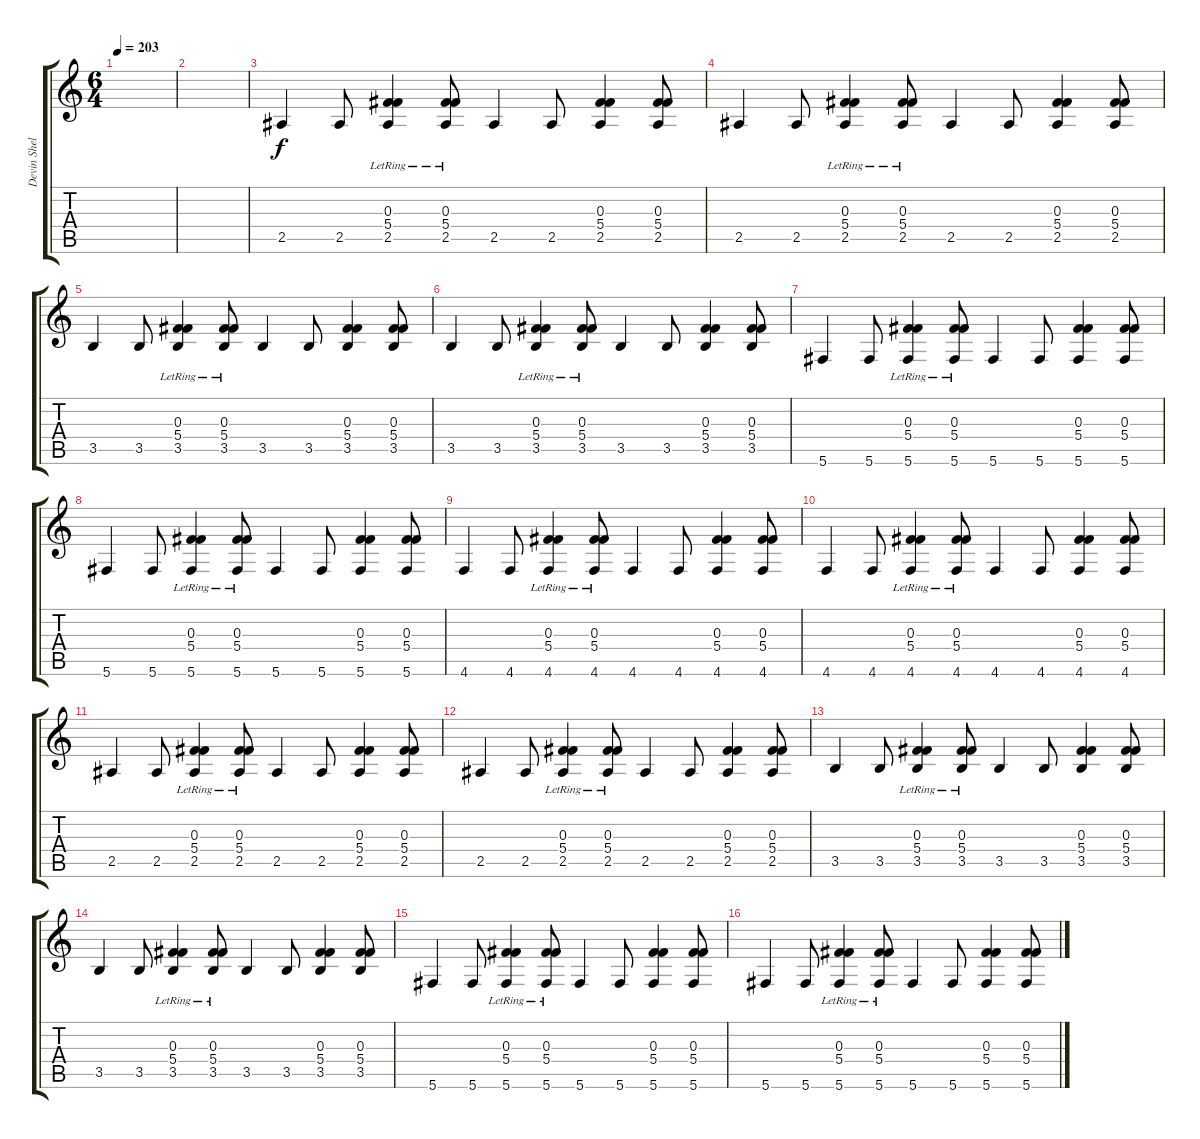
\track ("Devin Shelton (Clean Guitar)" "Devin Shel") {instrument electricguitarjazz}
\staff {score tabs}
\tuning (Eb4 Bb3 Gb3 Db3 Ab2 Db2) {hide}
\ts (6 4)
\tempo 203
\clef g2
\ks c
|
|
2.5.4 2.5.8 (0.3{lr} 5.4{lr} 2.5).4 (0.3 5.4{lr} 2.5).8 2.5.4 2.5.8 (0.3 5.4 2.5).4 (0.3 5.4 2.5).8 |
2.5.4 2.5.8 (0.3{lr} 5.4{lr} 2.5).4 (0.3 5.4{lr} 2.5).8 2.5.4 2.5.8 (0.3 5.4 2.5).4 (0.3 5.4 2.5).8 |
3.5.4 3.5.8 (0.3{lr} 5.4{lr} 3.5).4 (0.3 5.4{lr} 3.5).8 3.5.4 3.5.8 (0.3 5.4 3.5).4 (0.3 5.4 3.5).8 |
3.5.4 3.5.8 (0.3{lr} 5.4{lr} 3.5).4 (0.3 5.4{lr} 3.5).8 3.5.4 3.5.8 (0.3 5.4 3.5).4 (0.3 5.4 3.5).8 |
5.6.4 5.6.8 (0.3{lr} 5.4{lr} 5.6).4 (0.3 5.4{lr} 5.6).8 5.6.4 5.6.8 (0.3 5.4 5.6).4 (0.3 5.4 5.6).8 |
5.6.4 5.6.8 (0.3{lr} 5.4{lr} 5.6).4 (0.3 5.4{lr} 5.6).8 5.6.4 5.6.8 (0.3 5.4 5.6).4 (0.3 5.4 5.6).8 |
4.6.4 4.6.8 (0.3{lr} 5.4{lr} 4.6).4 (0.3 5.4{lr} 4.6).8 4.6.4 4.6.8 (0.3 5.4 4.6).4 (0.3 5.4 4.6).8 |
4.6.4 4.6.8 (0.3{lr} 5.4{lr} 4.6).4 (0.3 5.4{lr} 4.6).8 4.6.4 4.6.8 (0.3 5.4 4.6).4 (0.3 5.4 4.6).8 |
2.5.4 2.5.8 (0.3{lr} 5.4{lr} 2.5).4 (0.3 5.4{lr} 2.5).8 2.5.4 2.5.8 (0.3 5.4 2.5).4 (0.3 5.4 2.5).8 |
2.5.4 2.5.8 (0.3{lr} 5.4{lr} 2.5).4 (0.3 5.4{lr} 2.5).8 2.5.4 2.5.8 (0.3 5.4 2.5).4 (0.3 5.4 2.5).8 |
3.5.4 3.5.8 (0.3{lr} 5.4{lr} 3.5).4 (0.3 5.4{lr} 3.5).8 3.5.4 3.5.8 (0.3 5.4 3.5).4 (0.3 5.4 3.5).8 |
3.5.4 3.5.8 (0.3{lr} 5.4{lr} 3.5).4 (0.3 5.4{lr} 3.5).8 3.5.4 3.5.8 (0.3 5.4 3.5).4 (0.3 5.4 3.5).8 |
5.6.4 5.6.8 (0.3{lr} 5.4{lr} 5.6).4 (0.3 5.4{lr} 5.6).8 5.6.4 5.6.8 (0.3 5.4 5.6).4 (0.3 5.4 5.6).8 |
5.6.4 5.6.8 (0.3{lr} 5.4{lr} 5.6).4 (0.3 5.4{lr} 5.6).8 5.6.4 5.6.8 (0.3 5.4 5.6).4 (0.3 5.4 5.6).8
